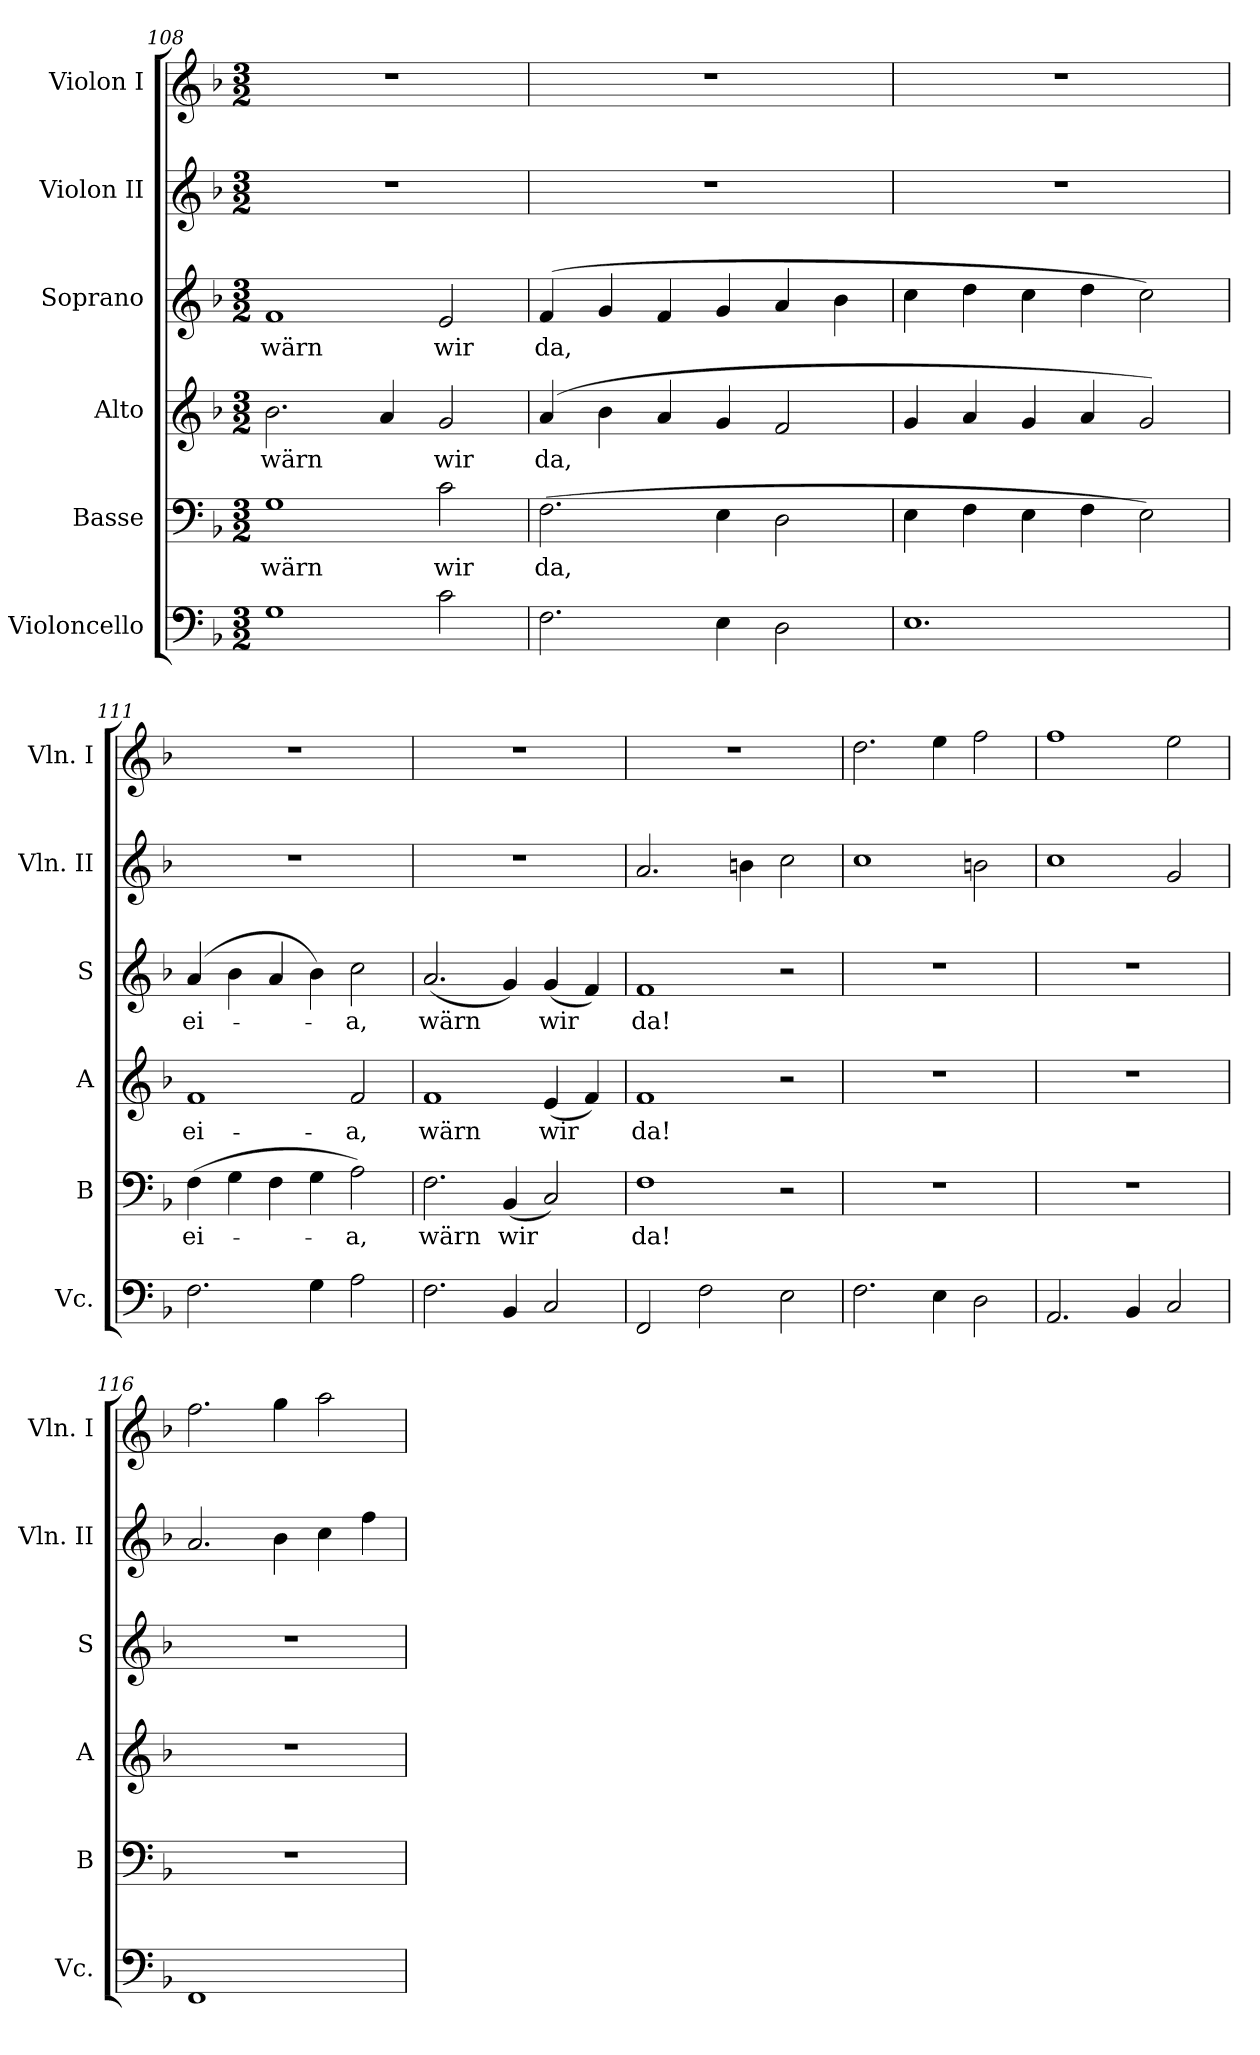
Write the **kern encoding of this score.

**kern	**kern	**text	**kern	**text	**kern	**text	**kern	**kern
*part6	*part5	*part5	*part4	*part4	*part3	*part3	*part2	*part1
*staff6	*staff5	*staff5	*staff4	*staff4	*staff3	*staff3	*staff2	*staff1
*I"Violoncello	*I"Basse	*	*I"Alto	*	*I"Soprano	*	*I"Violon II	*I"Violon I
*I'Vc.	*I'B	*	*I'A	*	*I'S	*	*I'Vln. II	*I'Vln. I
*clefF4	*clefF4	*	*clefG2	*	*clefG2	*	*clefG2	*clefG2
*k[b-]	*k[b-]	*	*k[b-]	*	*k[b-]	*	*k[b-]	*k[b-]
*F:	*F:	*	*F:	*	*F:	*	*F:	*F:
*M3/2	*M3/2	*	*M3/2	*	*M3/2	*	*M3/2	*M3/2
=108	=108	=108	=108	=108	=108	=108	=108	=108
1G	1G	wärn	2.b-\	wärn	1f	wärn	1.r	1.r
.	.	.	4a/	.	.	.	.	.
2c\	2c\	wir	2g/	wir	2e/	wir	.	.
!!LO:PB:g=z
=109	=109	=109	=109	=109	=109	=109	=109	=109
2.F\	(2.F\	da,	(4a/	da,	(4f/	da,	1.r	1.r
.	.	.	4b-\	.	4g/	.	.	.
.	.	.	4a/	.	4f/	.	.	.
4E\	4E\	.	4g/	.	4g/	.	.	.
2D\	2D\	.	2f/	.	4a/	.	.	.
.	.	.	.	.	4b-\	.	.	.
=110	=110	=110	=110	=110	=110	=110	=110	=110
1.E	4E\	.	4g/	.	4cc\	.	1.r	1.r
.	4F\	.	4a/	.	4dd\	.	.	.
.	4E\	.	4g/	.	4cc\	.	.	.
.	4F\	.	4a/	.	4dd\	.	.	.
.	2E\)	.	2g/)	.	2cc\)	.	.	.
=111	=111	=111	=111	=111	=111	=111	=111	=111
2.F\	(4F\	ei-	1f	ei-	(4a/	ei-	1.r	1.r
.	4G\	.	.	.	4b-\	.	.	.
.	4F\	.	.	.	4a/	.	.	.
4G\	4G\	.	.	.	4b-\)	.	.	.
2A\	2A\)	-a,	2f/	-a,	2cc\	-a,	.	.
=112	=112	=112	=112	=112	=112	=112	=112	=112
2.F\	2.F\	wärn	1f	wärn	(2.a/	wärn	1.r	1.r
4BB-/	(4BB-/	wir	.	.	4g/)	.	.	.
2C/	2C/)	.	(4e/	wir	(4g/	wir	.	.
.	.	.	4f/)	.	4f/)	.	.	.
=113	=113	=113	=113	=113	=113	=113	=113	=113
2FF/	1F	da!	1f	da!	1f	da!	2.a/	1.r
2F\	.	.	.	.	.	.	.	.
.	.	.	.	.	.	.	4bn\	.
2E\	2r	.	2r	.	2r	.	2cc\	.
=114	=114	=114	=114	=114	=114	=114	=114	=114
2.F\	1.r	.	1.r	.	1.r	.	1cc	2.dd\
4E\	.	.	.	.	.	.	.	4ee\
2D\	.	.	.	.	.	.	2bn\	2ff\
!!LO:LB:g=z
=115	=115	=115	=115	=115	=115	=115	=115	=115
2.AA/	1.r	.	1.r	.	1.r	.	1cc	1ff
4BB-/	.	.	.	.	.	.	.	.
2C/	.	.	.	.	.	.	2g/	2ee\
=116	=116	=116	=116	=116	=116	=116	=116	=116
1FF	1.r	.	1.r	.	1.r	.	2.a/	2.ff\
.	.	.	.	.	.	.	4b-\	4gg\
2ryy	.	.	.	.	.	.	4cc\	2aa\
.	.	.	.	.	.	.	4ff\	.
=	=	=	=	=	=	=	=	=
*-	*-	*-	*-	*-	*-	*-	*-	*-
